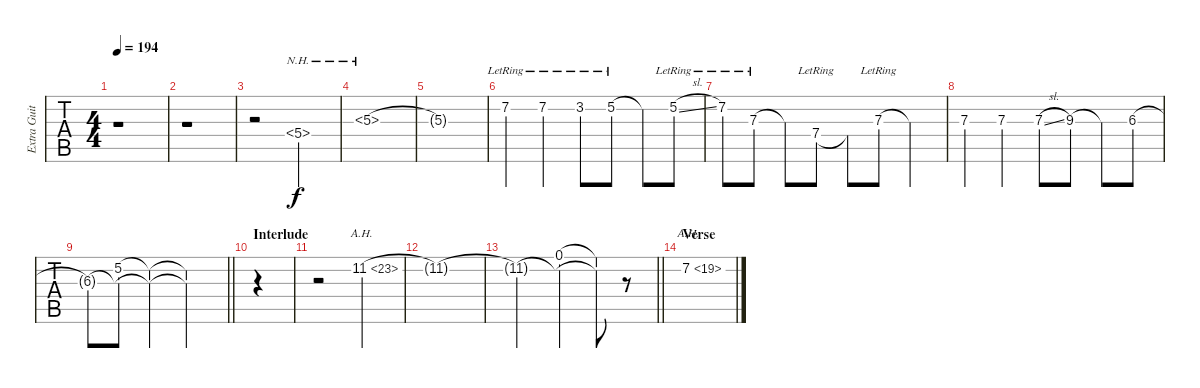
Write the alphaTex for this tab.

\track ("Extra Guitar" "Extra Guit") {instrument distortionguitar}
\staff {tabs}
\tuning (Eb4 Bb3 Gb3 Db3 Ab2 Eb2) {hide}
\ts (4 4)
\tempo 194
\clef g2
\ks c
r.1{dy f} |
r.1 |
r.2 5.4{nh}.2 |
5.3{nh}.1 |
5.3{t}.1 |
7.2{lr}.4 7.2{lr}.4 3.2{lr}.8 5.2{lr}.8 5.2{t}.8 5.2{sl lr}.8 |
7.2{lr}.8 7.3{lr}.8 7.3{t}.8 7.4{lr}.8 7.4{t}.8 7.3{lr}.8 7.3{t}.4 |
7.3.4 7.3.4 7.3{sl}.8 9.3.8 9.3{t}.8 6.3.8 |
\barLineRight lightlight
6.3{t}.8 (5.2 6.3{t}).8 (5.2{t} 6.3{t}).4 (5.2{t} 6.3{t}).2 |
\section ("" "Interlude")
|
r.2{volume 0} 11.2{ah 12}.2{volume 6} |
11.2{t}.1 |
\barLineRight lightlight
11.2{t}.2 (0.1 11.2{t}).4 (0.1{t} 11.2{t}).8 r.8{volume 0} |
\section ("" "Verse")
7.2{ah 12}.1{volume 10}
